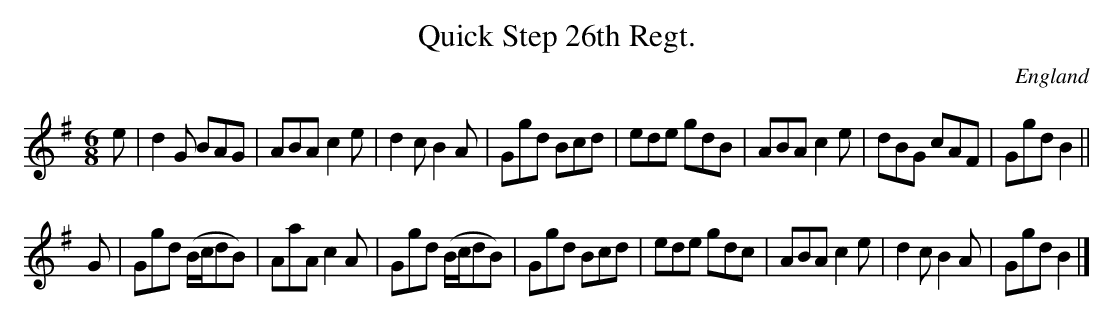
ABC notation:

X:1
T:Quick Step 26th Regt.
L:1/8
M:6/8
O:England
K:G
e |\
d2G BAG | ABA c2e | d2c B2A | Ggd Bcd | \
ede gdB | ABA c2e | dBG cAF | Ggd B2 ||
G |\
Ggd (B/c/dB) | AaA c2A | Ggd (B/c/dB) | Ggd Bcd |\
ede gdc | ABA c2e | d2c B2A | Ggd B2 |]
